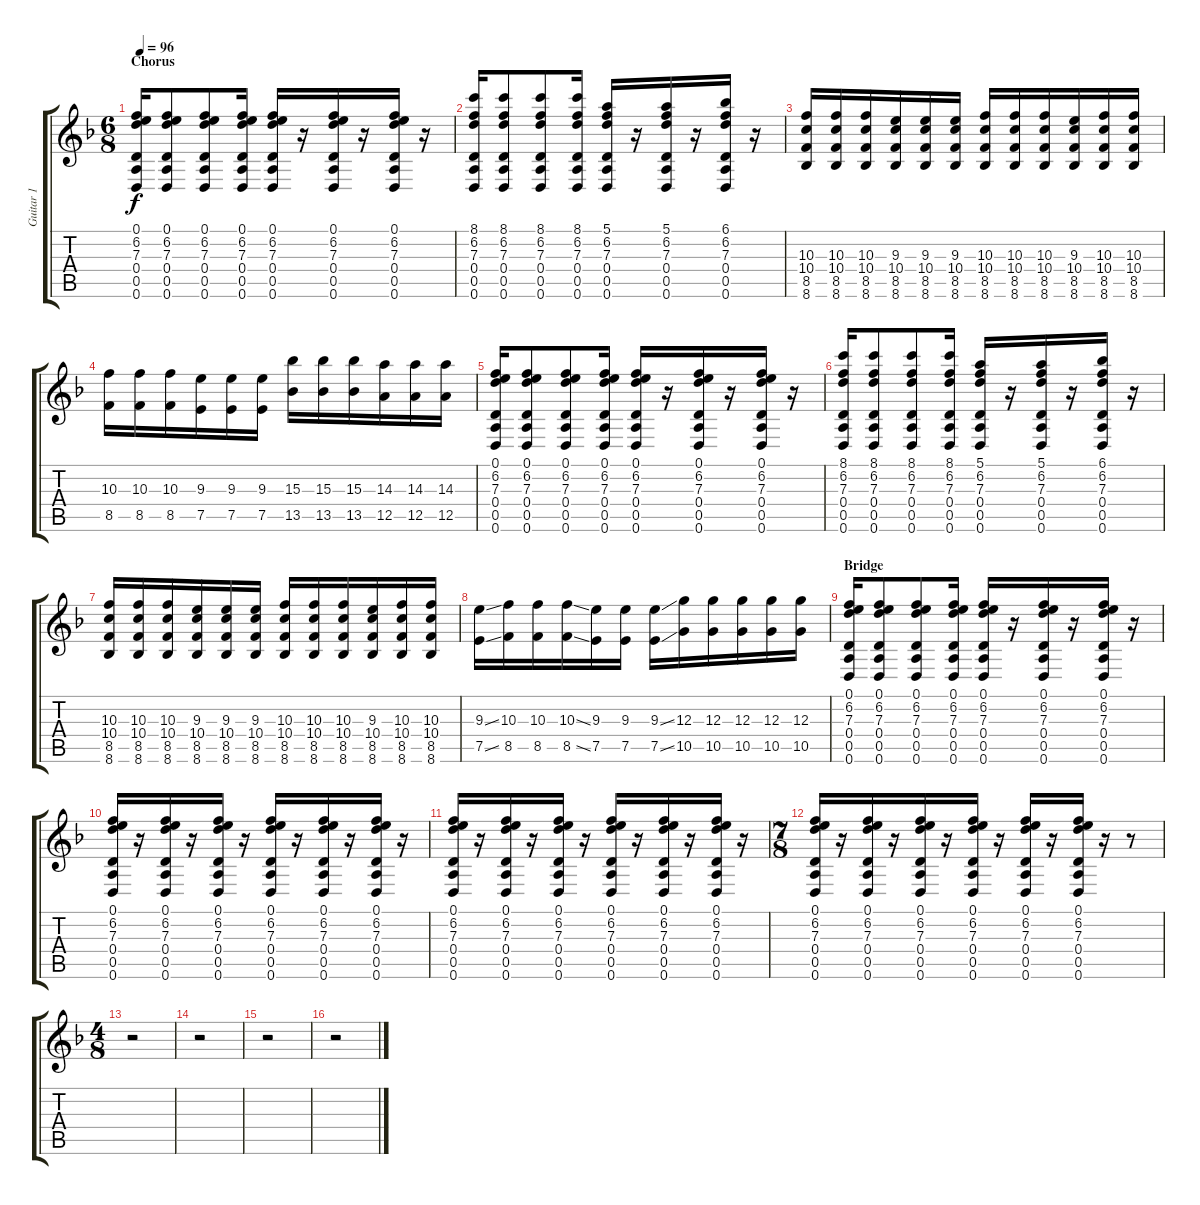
\track ("Guitar 1" "Guitar 1") {instrument distortionguitar}
\staff {score tabs}
\tuning (E4 B3 G3 D3 A2 D2) {hide}
\ts (6 8)
\section ("" "Chorus")
\tempo 96
\clef g2
\ks f
(0.1 6.2 7.3 0.4 0.5 0.6).16{dy f} (0.1 6.2 7.3 0.4 0.5 0.6).8 (0.1 6.2 7.3 0.4 0.5 0.6).8 (0.1 6.2 7.3 0.4 0.5 0.6).16 (0.1 6.2 7.3 0.4 0.5 0.6).16 r.16 (0.1 6.2 7.3 0.4 0.5 0.6).16 r.16 (0.1 6.2 7.3 0.4 0.5 0.6).16 r.16 |
(8.1 6.2 7.3 0.4 0.5 0.6).16 (8.1 6.2 7.3 0.4 0.5 0.6).8 (8.1 6.2 7.3 0.4 0.5 0.6).8 (8.1 6.2 7.3 0.4 0.5 0.6).16 (5.1 6.2 7.3 0.4 0.5 0.6).16 r.16 (5.1 6.2 7.3 0.4 0.5 0.6).16 r.16 (6.1 6.2 7.3 0.4 0.5 0.6).16 r.16 |
(10.3 10.4 8.5 8.6).16 (10.3 10.4 8.5 8.6).16 (10.3 10.4 8.5 8.6).16 (9.3 10.4 8.5 8.6).16 (9.3 10.4 8.5 8.6).16 (9.3 10.4 8.5 8.6).16 (10.3 10.4 8.5 8.6).16 (10.3 10.4 8.5 8.6).16 (10.3 10.4 8.5 8.6).16 (9.3 10.4 8.5 8.6).16 (10.3 10.4 8.5 8.6).16 (10.3 10.4 8.5 8.6).16 |
(10.3 8.5).16 (10.3 8.5).16 (10.3 8.5).16 (9.3 7.5).16 (9.3 7.5).16 (9.3 7.5).16 (15.3 13.5).16 (15.3 13.5).16 (15.3 13.5).16 (14.3 12.5).16 (14.3 12.5).16 (14.3 12.5).16 |
(0.1 6.2 7.3 0.4 0.5 0.6).16 (0.1 6.2 7.3 0.4 0.5 0.6).8 (0.1 6.2 7.3 0.4 0.5 0.6).8 (0.1 6.2 7.3 0.4 0.5 0.6).16 (0.1 6.2 7.3 0.4 0.5 0.6).16 r.16 (0.1 6.2 7.3 0.4 0.5 0.6).16 r.16 (0.1 6.2 7.3 0.4 0.5 0.6).16 r.16 |
(8.1 6.2 7.3 0.4 0.5 0.6).16 (8.1 6.2 7.3 0.4 0.5 0.6).8 (8.1 6.2 7.3 0.4 0.5 0.6).8 (8.1 6.2 7.3 0.4 0.5 0.6).16 (5.1 6.2 7.3 0.4 0.5 0.6).16 r.16 (5.1 6.2 7.3 0.4 0.5 0.6).16 r.16 (6.1 6.2 7.3 0.4 0.5 0.6).16 r.16 |
(10.3 10.4 8.5 8.6).16 (10.3 10.4 8.5 8.6).16 (10.3 10.4 8.5 8.6).16 (9.3 10.4 8.5 8.6).16 (9.3 10.4 8.5 8.6).16 (9.3 10.4 8.5 8.6).16 (10.3 10.4 8.5 8.6).16 (10.3 10.4 8.5 8.6).16 (10.3 10.4 8.5 8.6).16 (9.3 10.4 8.5 8.6).16 (10.3 10.4 8.5 8.6).16 (10.3 10.4 8.5 8.6).16 |
(9.3{ss} 7.5{ss}).16 (10.3 8.5).16 (10.3 8.5).16 (10.3{ss} 8.5{ss}).16 (9.3 7.5).16 (9.3 7.5).16 (9.3{ss} 7.5{ss}).16 (12.3 10.5).16 (12.3 10.5).16 (12.3 10.5).16 (12.3 10.5).16 (12.3 10.5).16 |
\section ("" "Bridge")
(0.1 6.2 7.3 0.4 0.5 0.6).16 (0.1 6.2 7.3 0.4 0.5 0.6).8 (0.1 6.2 7.3 0.4 0.5 0.6).8 (0.1 6.2 7.3 0.4 0.5 0.6).16 (0.1 6.2 7.3 0.4 0.5 0.6).16 r.16 (0.1 6.2 7.3 0.4 0.5 0.6).16 r.16 (0.1 6.2 7.3 0.4 0.5 0.6).16 r.16 |
(0.1 6.2 7.3 0.4 0.5 0.6).16 r.16 (0.1 6.2 7.3 0.4 0.5 0.6).16 r.16 (0.1 6.2 7.3 0.4 0.5 0.6).16 r.16 (0.1 6.2 7.3 0.4 0.5 0.6).16 r.16 (0.1 6.2 7.3 0.4 0.5 0.6).16 r.16 (0.1 6.2 7.3 0.4 0.5 0.6).16 r.16 |
(0.1 6.2 7.3 0.4 0.5 0.6).16 r.16 (0.1 6.2 7.3 0.4 0.5 0.6).16 r.16 (0.1 6.2 7.3 0.4 0.5 0.6).16 r.16 (0.1 6.2 7.3 0.4 0.5 0.6).16 r.16 (0.1 6.2 7.3 0.4 0.5 0.6).16 r.16 (0.1 6.2 7.3 0.4 0.5 0.6).16 r.16 |
\ts (7 8)
(0.1 6.2 7.3 0.4 0.5 0.6).16 r.16 (0.1 6.2 7.3 0.4 0.5 0.6).16 r.16 (0.1 6.2 7.3 0.4 0.5 0.6).16 r.16 (0.1 6.2 7.3 0.4 0.5 0.6).16 r.16 (0.1 6.2 7.3 0.4 0.5 0.6).16 r.16 (0.1 6.2 7.3 0.4 0.5 0.6).16 r.16 r.8 |
\ts (4 8)
r.2 |
r.2 |
r.2 |
r.2
